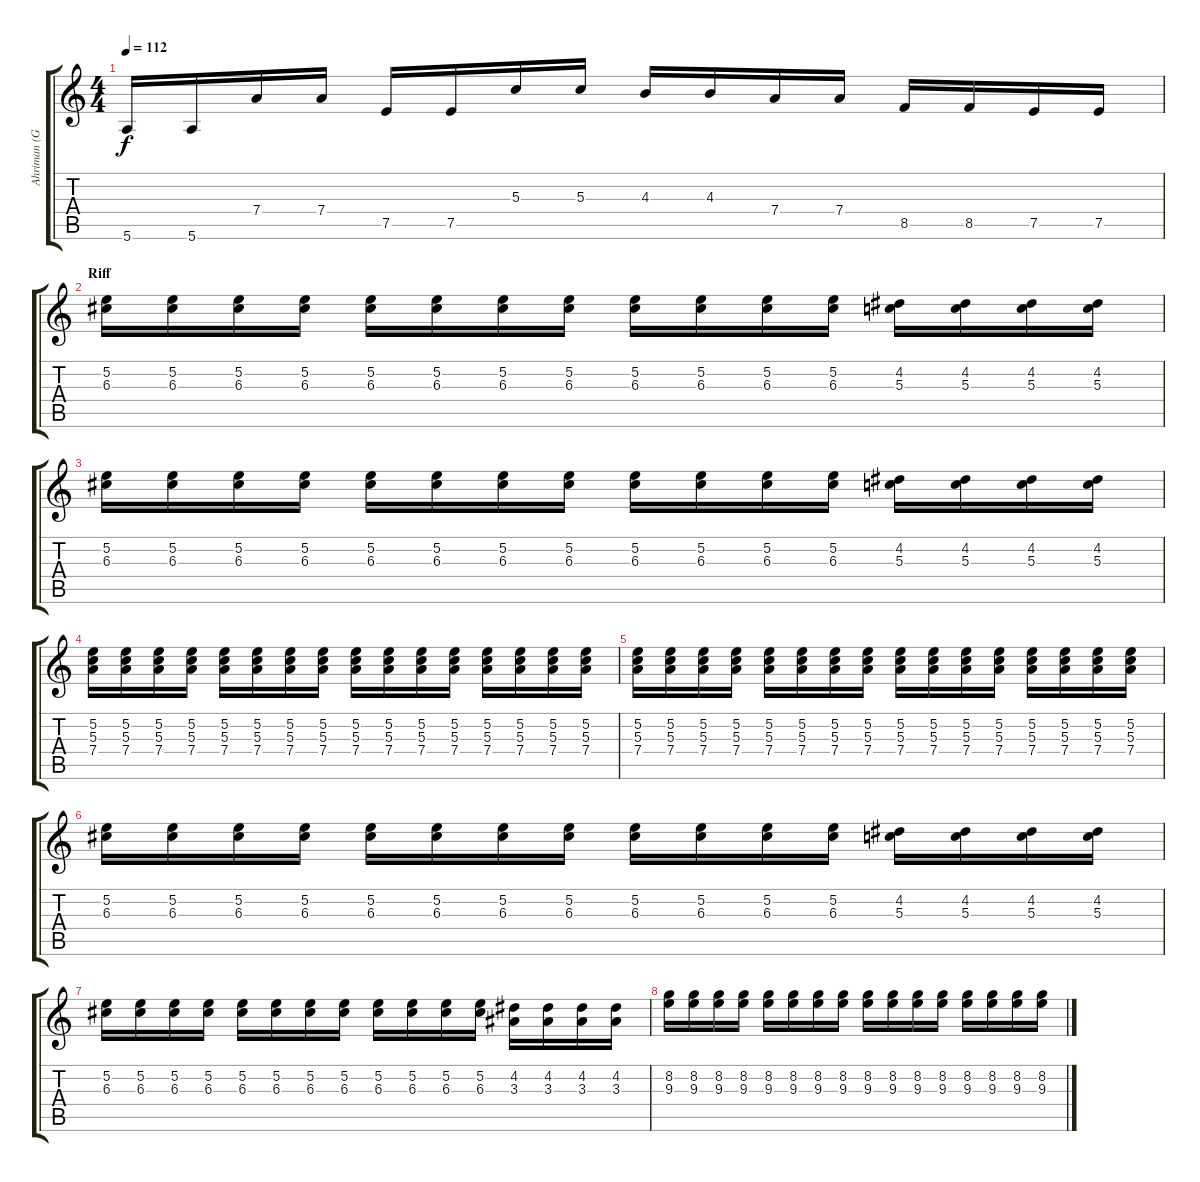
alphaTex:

\track ("Ahriman (Guitar)" "Ahriman (G") {instrument overdrivenguitar}
\staff {score tabs}
\tuning (E4 B3 G3 D3 A2 E2) {hide}
\ts (4 4)
\tempo 112
\clef g2
\ks c
5.6.16{dy f} 5.6.16 7.4.16 7.4.16 7.5.16 7.5.16 5.3.16 5.3.16 4.3.16 4.3.16 7.4.16 7.4.16 8.5.16 8.5.16 7.5.16 7.5.16 |
\section ("" "Riff")
(5.2 6.3).16{volume 12} (5.2 6.3).16 (5.2 6.3).16 (5.2 6.3).16 (5.2 6.3).16 (5.2 6.3).16 (5.2 6.3).16 (5.2 6.3).16 (5.2 6.3).16 (5.2 6.3).16 (5.2 6.3).16 (5.2 6.3).16 (4.2 5.3).16 (4.2 5.3).16 (4.2 5.3).16 (4.2 5.3).16 |
(5.2 6.3).16 (5.2 6.3).16 (5.2 6.3).16 (5.2 6.3).16 (5.2 6.3).16 (5.2 6.3).16 (5.2 6.3).16 (5.2 6.3).16 (5.2 6.3).16 (5.2 6.3).16 (5.2 6.3).16 (5.2 6.3).16 (4.2 5.3).16 (4.2 5.3).16 (4.2 5.3).16 (4.2 5.3).16 |
(5.2 5.3 7.4).16 (5.2 5.3 7.4).16 (5.2 5.3 7.4).16 (5.2 5.3 7.4).16 (5.2 5.3 7.4).16 (5.2 5.3 7.4).16 (5.2 5.3 7.4).16 (5.2 5.3 7.4).16 (5.2 5.3 7.4).16 (5.2 5.3 7.4).16 (5.2 5.3 7.4).16 (5.2 5.3 7.4).16 (5.2 5.3 7.4).16 (5.2 5.3 7.4).16 (5.2 5.3 7.4).16 (5.2 5.3 7.4).16 |
(5.2 5.3 7.4).16 (5.2 5.3 7.4).16 (5.2 5.3 7.4).16 (5.2 5.3 7.4).16 (5.2 5.3 7.4).16 (5.2 5.3 7.4).16 (5.2 5.3 7.4).16 (5.2 5.3 7.4).16 (5.2 5.3 7.4).16 (5.2 5.3 7.4).16 (5.2 5.3 7.4).16 (5.2 5.3 7.4).16 (5.2 5.3 7.4).16 (5.2 5.3 7.4).16 (5.2 5.3 7.4).16 (5.2 5.3 7.4).16 |
(5.2 6.3).16 (5.2 6.3).16 (5.2 6.3).16 (5.2 6.3).16 (5.2 6.3).16 (5.2 6.3).16 (5.2 6.3).16 (5.2 6.3).16 (5.2 6.3).16 (5.2 6.3).16 (5.2 6.3).16 (5.2 6.3).16 (4.2 5.3).16 (4.2 5.3).16 (4.2 5.3).16 (4.2 5.3).16 |
(5.2 6.3).16 (5.2 6.3).16 (5.2 6.3).16 (5.2 6.3).16 (5.2 6.3).16 (5.2 6.3).16 (5.2 6.3).16 (5.2 6.3).16 (5.2 6.3).16 (5.2 6.3).16 (5.2 6.3).16 (5.2 6.3).16 (4.2 3.3).16 (4.2 3.3).16 (4.2 3.3).16 (4.2 3.3).16 |
(8.2 9.3).16 (8.2 9.3).16 (8.2 9.3).16 (8.2 9.3).16 (8.2 9.3).16 (8.2 9.3).16 (8.2 9.3).16 (8.2 9.3).16 (8.2 9.3).16 (8.2 9.3).16 (8.2 9.3).16 (8.2 9.3).16 (8.2 9.3).16 (8.2 9.3).16 (8.2 9.3).16 (8.2 9.3).16
